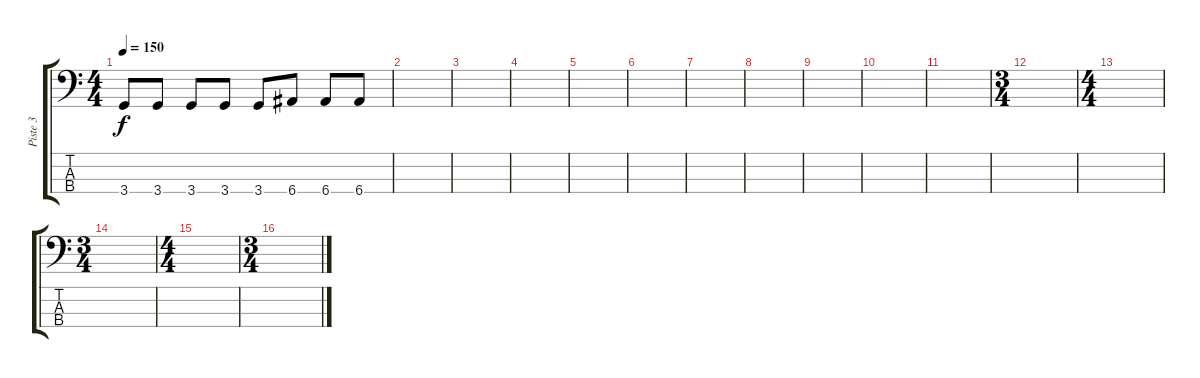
\track ("Piste 3" "Piste 3") {instrument electricbassfinger}
\staff {score tabs}
\tuning (G2 D2 A1 E1) {hide}
\ts (4 4)
\tempo 150
\clef f4
\ks c
3.4.8{dy f} 3.4.8 3.4.8 3.4.8 3.4.8 6.4.8 6.4.8 6.4.8 |
|
|
|
|
|
|
|
|
|
|
\ts (3 4)
|
\ts (4 4)
|
\ts (3 4)
|
\ts (4 4)
|
\ts (3 4)
